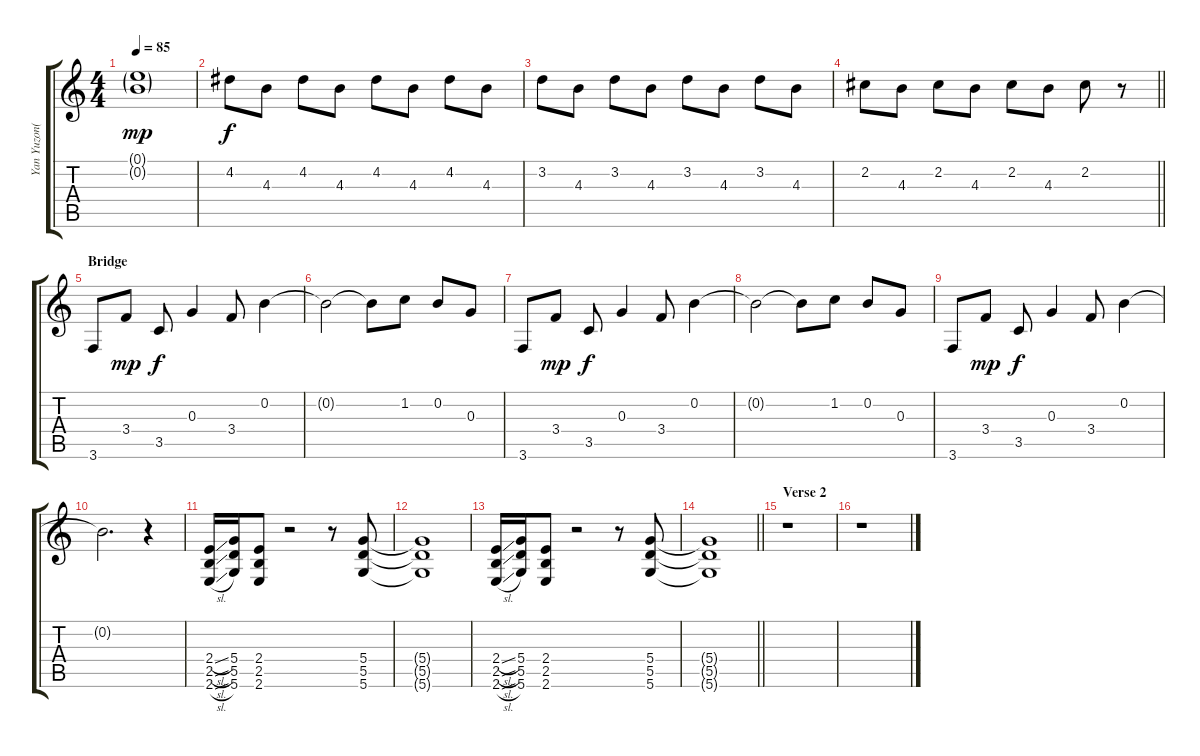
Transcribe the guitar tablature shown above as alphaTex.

\track ("Yan Yuzon(Distortion) " "Yan Yuzon(") {instrument distortionguitar}
\staff {score tabs}
\tuning (E4 B3 G3 D3 A2 D2) {hide}
\ts (4 4)
\tempo 85
\clef g2
\ks c
(0.1{g} 0.2{g}).1{dy mp} |
4.2.8{dy f} 4.3.8 4.2.8 4.3.8 4.2.8 4.3.8 4.2.8 4.3.8 |
3.2.8 4.3.8 3.2.8 4.3.8 3.2.8 4.3.8 3.2.8 4.3.8 |
\barLineRight lightlight
2.2.8 4.3.8 2.2.8 4.3.8 2.2.8 4.3.8 2.2.8 r.8 |
\section ("" "Bridge")
3.6.8 3.4.8{dy mp} 3.5.8{dy f} 0.3.4 3.4.8 0.2.4 |
0.2{t}.2 0.2{t}.8 1.2.8 0.2.8 0.3.8 |
3.6.8 3.4.8{dy mp} 3.5.8{dy f} 0.3.4 3.4.8 0.2.4 |
0.2{t}.2 0.2{t}.8 1.2.8 0.2.8 0.3.8 |
3.6.8 3.4.8{dy mp} 3.5.8{dy f} 0.3.4 3.4.8 0.2.4 |
0.2{t}.2{d} r.4 |
(2.4{sl} 2.5{sl} 2.6{sl}).16 (5.4 5.5 5.6).16 (2.4 2.5 2.6).8 r.2 r.8 (5.4 5.5 5.6).8 |
(5.4{t} 5.5{t} 5.6{t}).1 |
(2.4{sl} 2.5{sl} 2.6{sl}).16 (5.4 5.5 5.6).16 (2.4 2.5 2.6).8 r.2 r.8 (5.4 5.5 5.6).8 |
\barLineRight lightlight
(5.4{t} 5.5{t} 5.6{t}).1 |
\section ("" "Verse 2")
r.1 |
r.1
